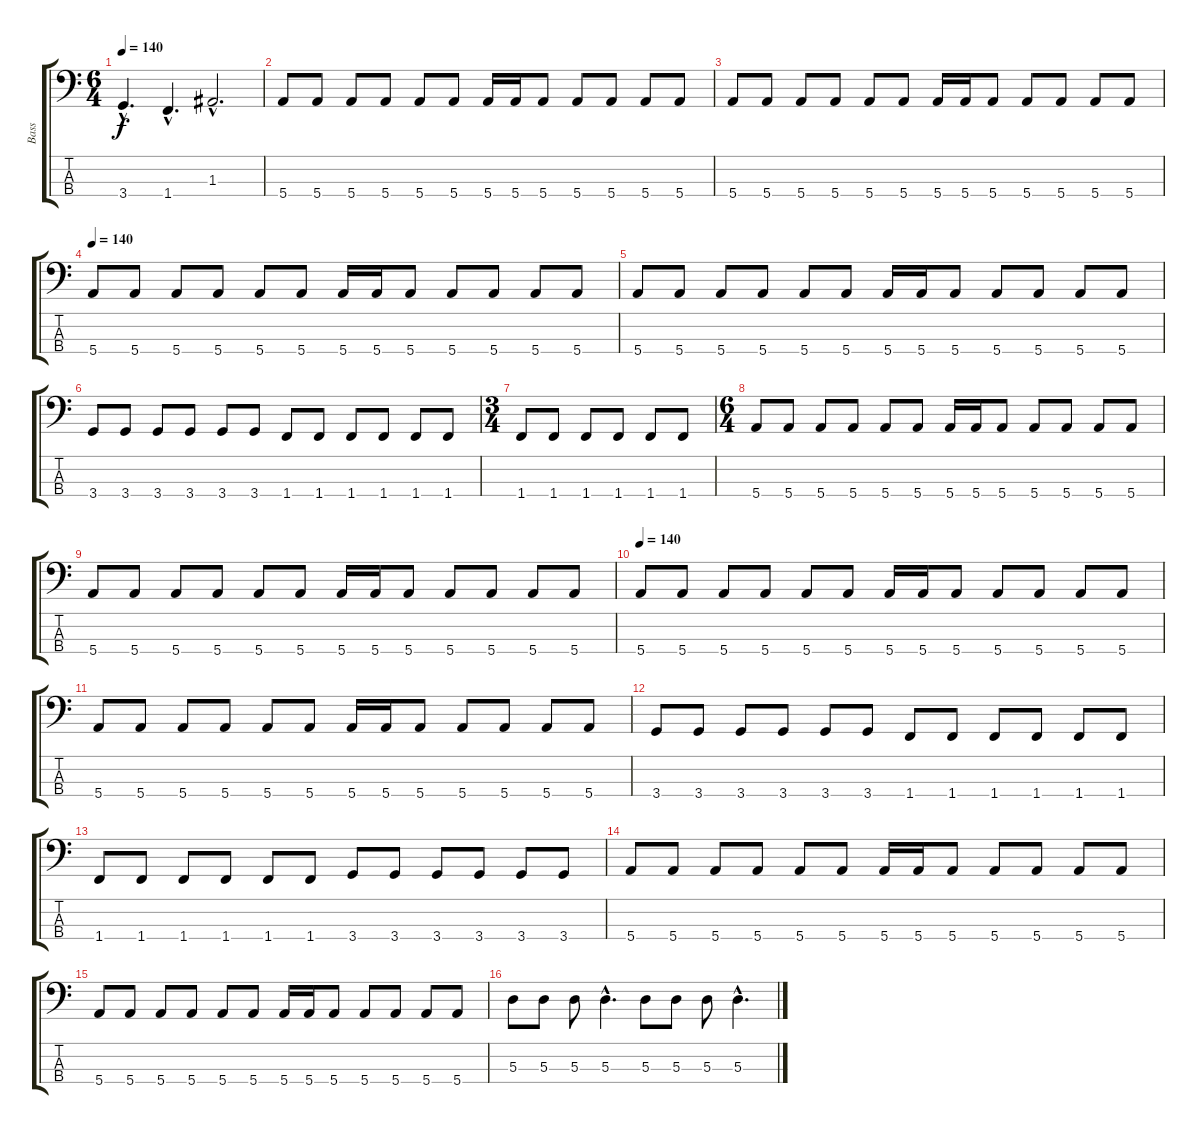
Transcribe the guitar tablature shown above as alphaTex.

\track ("Bass" "Bass") {instrument electricbasspick}
\staff {score tabs}
\tuning (G2 D2 A1 E1) {hide}
\ts (6 4)
\tempo 140
\clef f4
\ks c
3.4{hac}.4{d dy f} 1.4{hac}.4{d} 1.3{hac}.2{d} |
5.4.8 5.4.8 5.4.8 5.4.8 5.4.8 5.4.8 5.4.16 5.4.16 5.4.8 5.4.8 5.4.8 5.4.8 5.4.8 |
5.4.8 5.4.8 5.4.8 5.4.8 5.4.8 5.4.8 5.4.16 5.4.16 5.4.8 5.4.8 5.4.8 5.4.8 5.4.8 |
\tempo 140
5.4.8 5.4.8 5.4.8 5.4.8 5.4.8 5.4.8 5.4.16 5.4.16 5.4.8 5.4.8 5.4.8 5.4.8 5.4.8 |
5.4.8 5.4.8 5.4.8 5.4.8 5.4.8 5.4.8 5.4.16 5.4.16 5.4.8 5.4.8 5.4.8 5.4.8 5.4.8 |
3.4.8 3.4.8 3.4.8 3.4.8 3.4.8 3.4.8 1.4.8 1.4.8 1.4.8 1.4.8 1.4.8 1.4.8 |
\ts (3 4)
1.4.8 1.4.8 1.4.8 1.4.8 1.4.8 1.4.8 |
\ts (6 4)
5.4.8 5.4.8 5.4.8 5.4.8 5.4.8 5.4.8 5.4.16 5.4.16 5.4.8 5.4.8 5.4.8 5.4.8 5.4.8 |
5.4.8 5.4.8 5.4.8 5.4.8 5.4.8 5.4.8 5.4.16 5.4.16 5.4.8 5.4.8 5.4.8 5.4.8 5.4.8 |
\tempo 140
5.4.8 5.4.8 5.4.8 5.4.8 5.4.8 5.4.8 5.4.16 5.4.16 5.4.8 5.4.8 5.4.8 5.4.8 5.4.8 |
5.4.8 5.4.8 5.4.8 5.4.8 5.4.8 5.4.8 5.4.16 5.4.16 5.4.8 5.4.8 5.4.8 5.4.8 5.4.8 |
3.4.8 3.4.8 3.4.8 3.4.8 3.4.8 3.4.8 1.4.8 1.4.8 1.4.8 1.4.8 1.4.8 1.4.8 |
1.4.8 1.4.8 1.4.8 1.4.8 1.4.8 1.4.8 3.4.8 3.4.8 3.4.8 3.4.8 3.4.8 3.4.8 |
5.4.8 5.4.8 5.4.8 5.4.8 5.4.8 5.4.8 5.4.16 5.4.16 5.4.8 5.4.8 5.4.8 5.4.8 5.4.8 |
5.4.8 5.4.8 5.4.8 5.4.8 5.4.8 5.4.8 5.4.16 5.4.16 5.4.8 5.4.8 5.4.8 5.4.8 5.4.8 |
5.3.8 5.3.8 5.3.8 5.3{hac}.4{d} 5.3.8 5.3.8 5.3.8 5.3{hac}.4{d}
